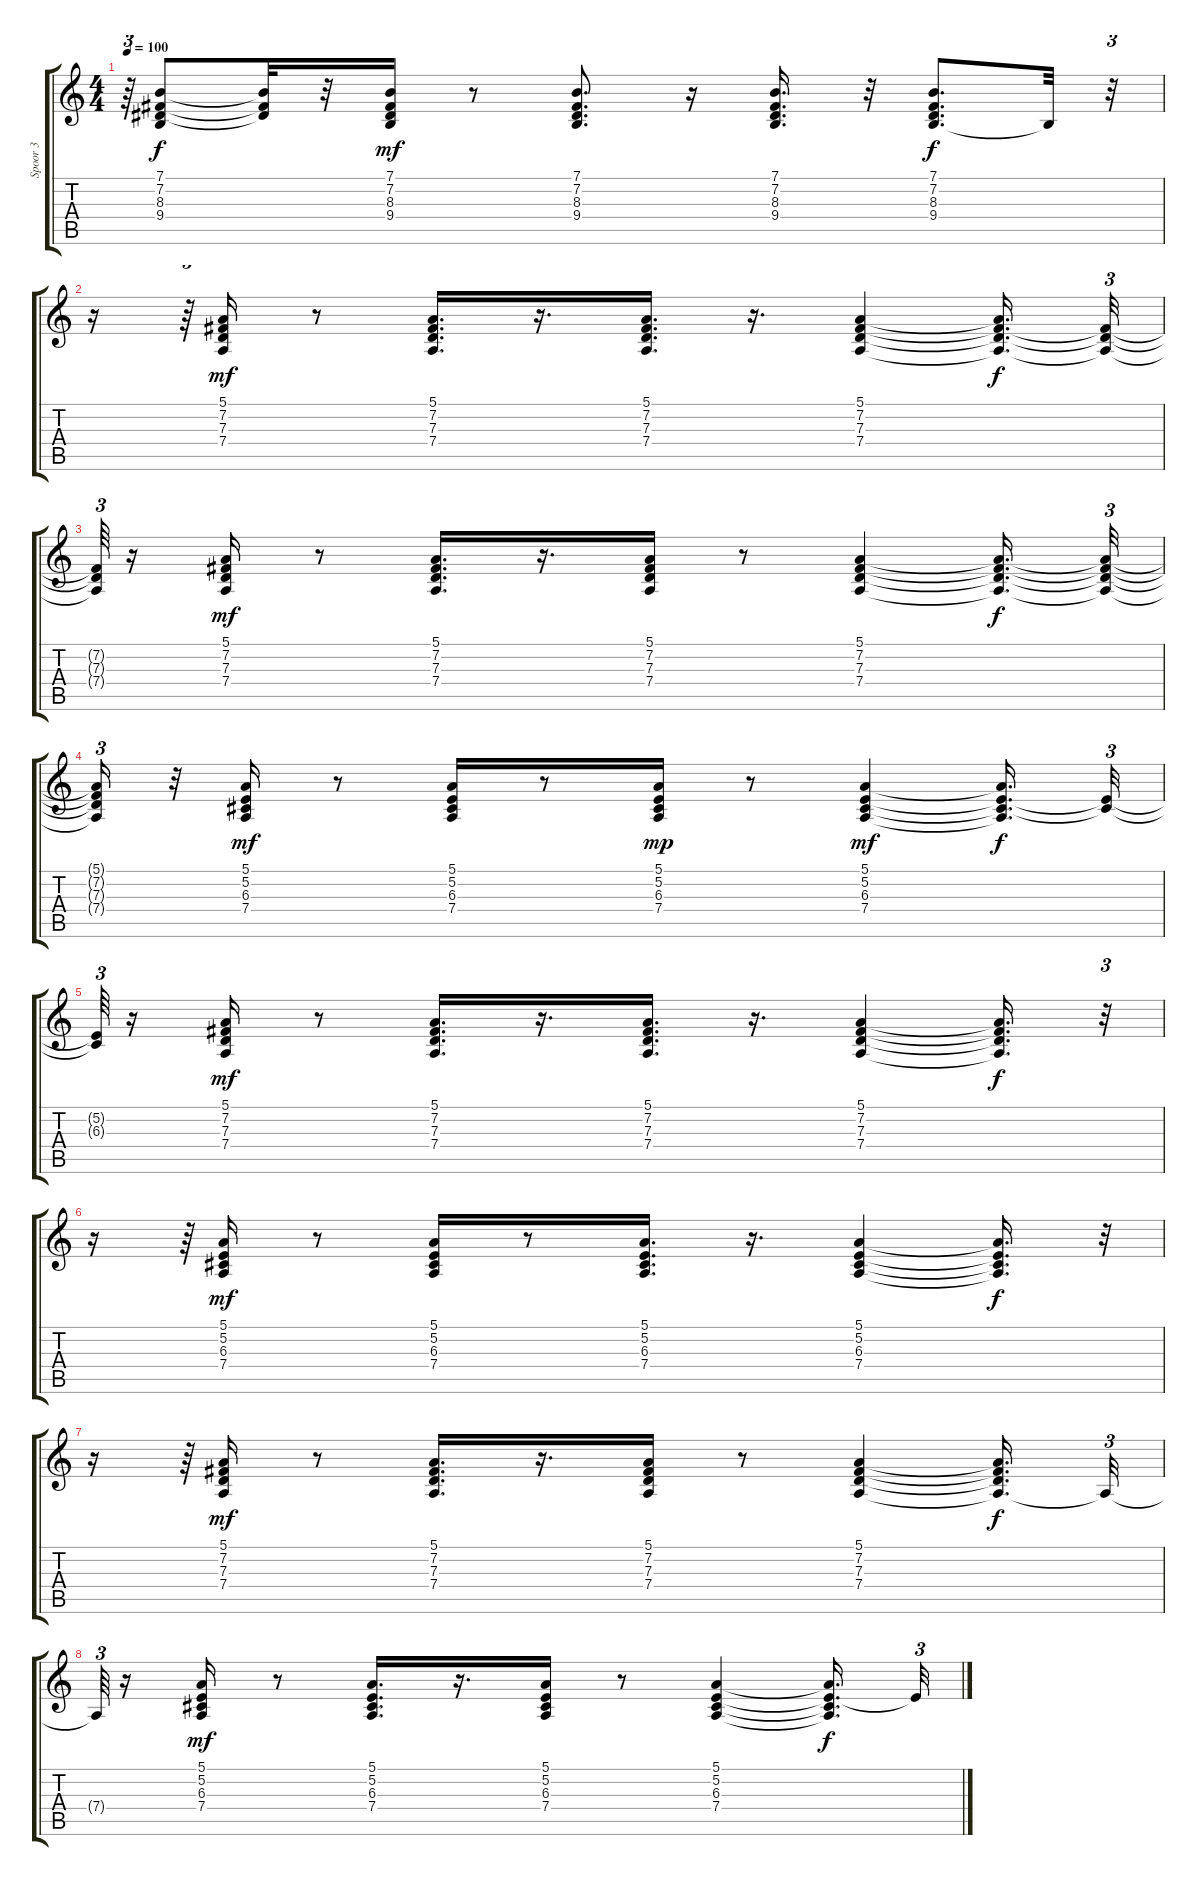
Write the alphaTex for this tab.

\track ("Spoor 3" "Spoor 3") {instrument brightacousticpiano}
\staff {score tabs}
\tuning (E4 B3 G3 D3 A2 E2) {hide}
\ts (4 4)
\tempo 100
\clef g2
\ks c
r.64{tu (3 2) dy f} (7.1 7.2 8.3 9.4).8 (7.1{t} 7.2{t} 8.3{t}).32 r.32 (7.1 7.2 8.3 9.4).16{dy mf} r.8 (7.1 7.2 8.3 9.4).8{d} r.16 (7.1 7.2 8.3 9.4).16{d} r.32 (7.1 7.2 8.3 9.4).8{d dy f} 9.4{t}.32 r.32{tu (3 2)} |
r.16 r.64{tu (3 2)} (5.1 7.2 7.3 7.4).16{dy mf} r.8 (5.1 7.2 7.3 7.4).16{d} r.16{d} (5.1 7.2 7.3 7.4).16{d} r.16{d} (5.1 7.2 7.3 7.4).4 (5.1{t} 7.2{t} 7.3{t} 7.4{t}).16{d dy f} (7.2{t} 7.3{t} 7.4{t}).32{tu (3 2)} |
(7.2{t} 7.3{t} 7.4{t}).64{tu (3 2)} r.16 (5.1 7.2 7.3 7.4).16{dy mf} r.8 (5.1 7.2 7.3 7.4).16{d} r.16{d} (5.1 7.2 7.3 7.4).16 r.8 (5.1 7.2 7.3 7.4).4 (5.1{t} 7.2{t} 7.3{t} 7.4{t}).16{d dy f} (5.1{t} 7.2{t} 7.3{t} 7.4{t}).32{tu (3 2)} |
(5.1{t} 7.2{t} 7.3{t} 7.4{t}).16{tu (3 2)} r.32 (5.1 5.2 6.3 7.4).16{dy mf} r.8 (5.1 5.2 6.3 7.4).16 r.8 (5.1 5.2 6.3 7.4).16{dy mp} r.8 (5.1 5.2 6.3 7.4).4{dy mf} (5.1{t} 5.2{t} 6.3{t} 7.4{t}).16{d dy f} (5.2{t} 6.3{t}).32{tu (3 2)} |
(5.2{t} 6.3{t}).64{tu (3 2)} r.16 (5.1 7.2 7.3 7.4).16{dy mf} r.8 (5.1 7.2 7.3 7.4).16{d} r.16{d} (5.1 7.2 7.3 7.4).16{d} r.16{d} (5.1 7.2 7.3 7.4).4 (5.1{t} 7.2{t} 7.3{t} 7.4{t}).16{d dy f} r.32{tu (3 2)} |
r.16 r.64{tu (3 2)} (5.1 5.2 6.3 7.4).16{dy mf} r.8 (5.1 5.2 6.3 7.4).16 r.8 (5.1 5.2 6.3 7.4).16{d} r.16{d} (5.1 5.2 6.3 7.4).4 (5.1{t} 5.2{t} 6.3{t} 7.4{t}).16{d dy f} r.32{tu (3 2)} |
r.16 r.64{tu (3 2)} (5.1 7.2 7.3 7.4).16{dy mf} r.8 (5.1 7.2 7.3 7.4).16{d} r.16{d} (5.1 7.2 7.3 7.4).16 r.8 (5.1 7.2 7.3 7.4).4 (5.1{t} 7.2{t} 7.3{t} 7.4{t}).16{d dy f} 7.4{t}.32{tu (3 2)} |
7.4{t}.64{tu (3 2)} r.16 (5.1 5.2 6.3 7.4).16{dy mf} r.8 (5.1 5.2 6.3 7.4).16{d} r.16{d} (5.1 5.2 6.3 7.4).16 r.8 (5.1 5.2 6.3 7.4).4 (5.1{t} 5.2{t} 6.3{t} 7.4{t}).16{d dy f} 5.2{t}.32{tu (3 2)}
